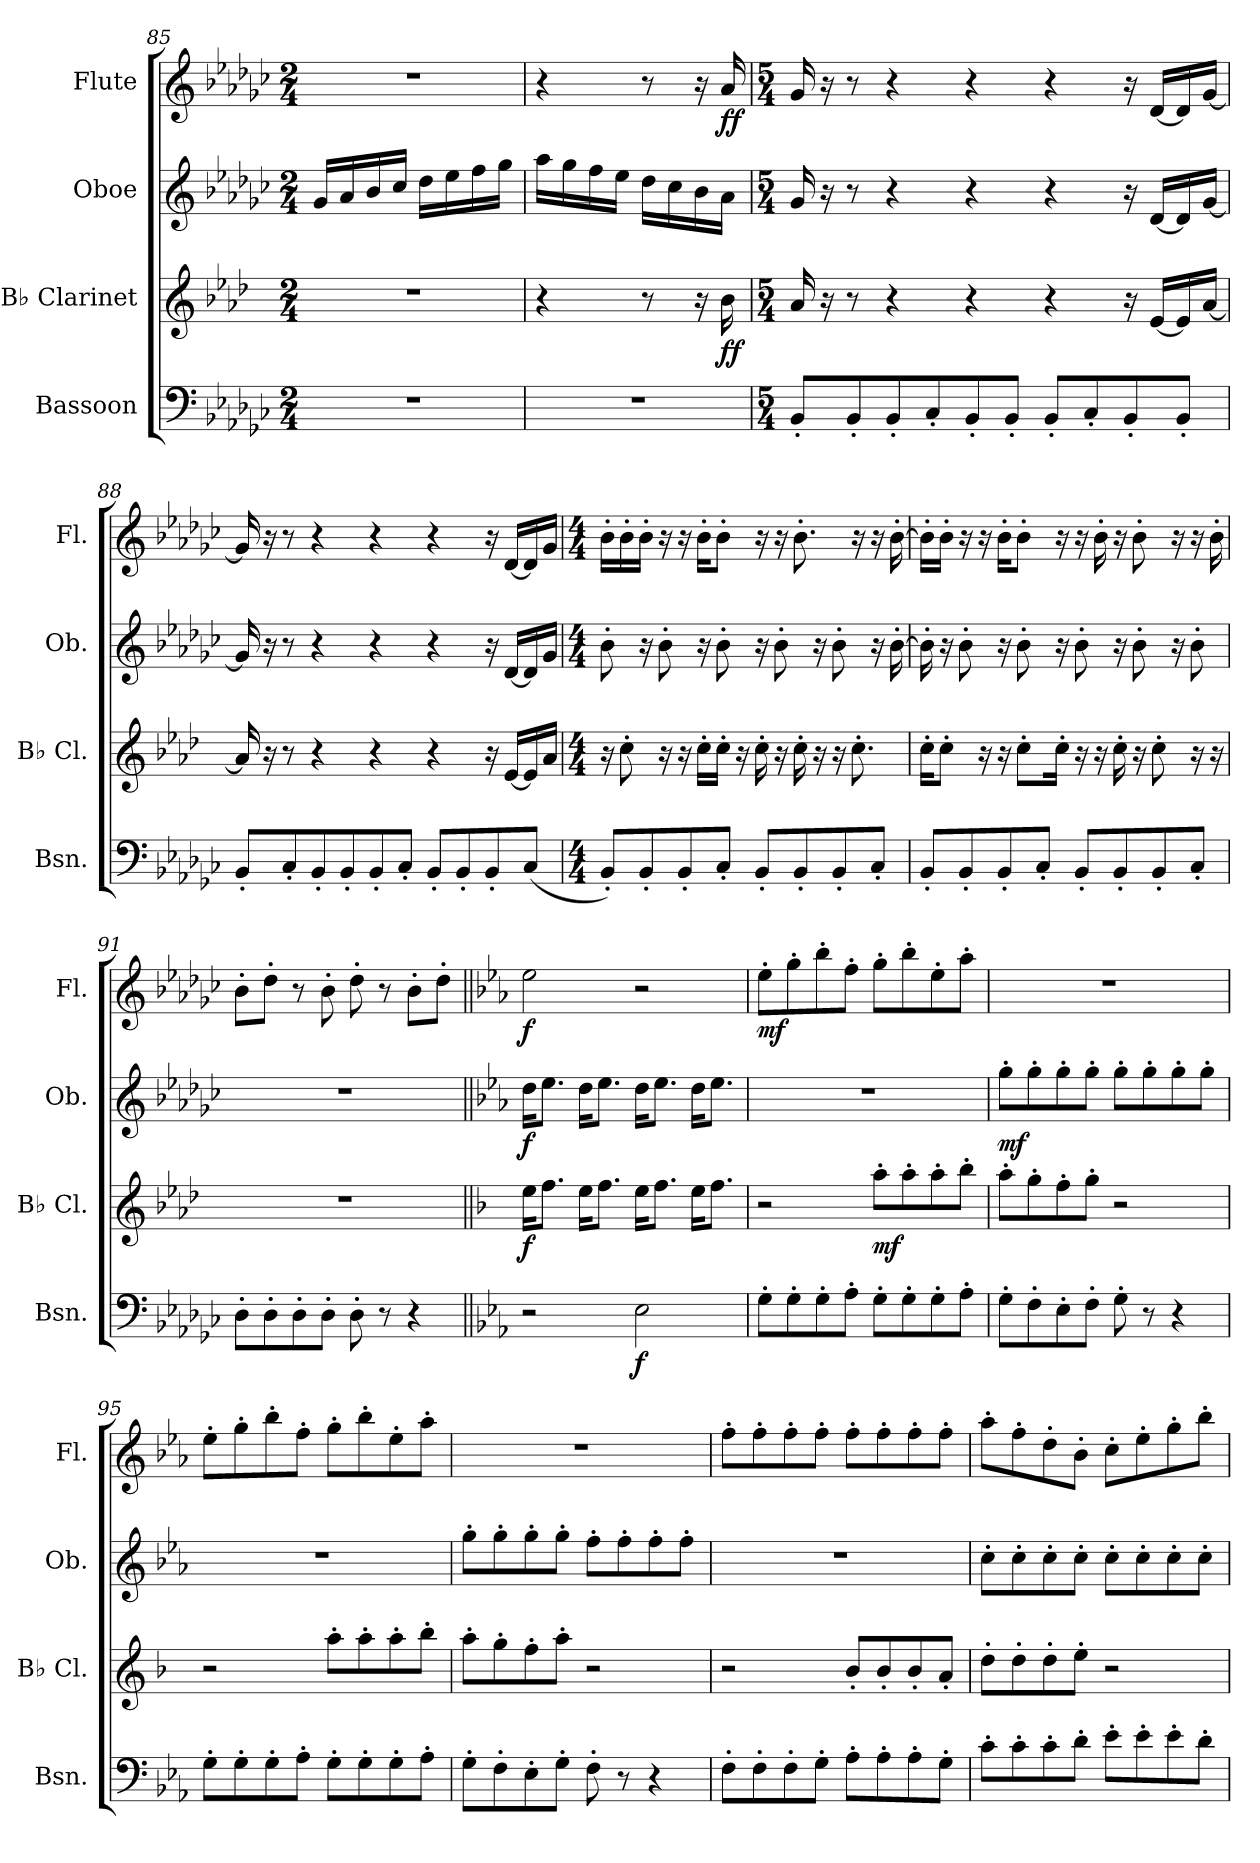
**kern	**dynam	**kern	**dynam	**kern	**dynam	**kern	**dynam
*part4	*part4	*part3	*part3	*part2	*part2	*part1	*part1
*staff4	*staff4	*staff3	*staff3	*staff2	*staff2	*staff1	*staff1
*I"Bassoon	*	*I"B♭ Clarinet	*	*I"Oboe	*	*I"Flute	*
*I'Bsn.	*	*I'B♭ Cl.	*	*I'Ob.	*	*I'Fl.	*
*clefF4	*	*clefG2	*	*clefG2	*	*clefG2	*
*	*	*ITrd1c2	*	*	*	*	*
*k[b-e-a-d-g-c-]	*	*k[b-e-a-d-g-c-]	*	*k[b-e-a-d-g-c-]	*	*k[b-e-a-d-g-c-]	*
*M2/4	*	*M2/4	*	*M2/4	*	*M2/4	*
=85	=85	=85	=85	=85	=85	=85	=85
2r	.	2r	.	16g-/LL	.	2r	.
.	.	.	.	16a-/	.	.	.
.	.	.	.	16b-/	.	.	.
.	.	.	.	16cc-/JJ	.	.	.
.	.	.	.	16dd-\LL	.	.	.
.	.	.	.	16ee-\	.	.	.
.	.	.	.	16ff\	.	.	.
.	.	.	.	16gg-\JJ	.	.	.
=86	=86	=86	=86	=86	=86	=86	=86
2r	.	4r	.	16aa-\LL	.	4r	.
.	.	.	.	16gg-\	.	.	.
.	.	.	.	16ff\	.	.	.
.	.	.	.	16ee-\JJ	.	.	.
.	.	8r	.	16dd-\LL	.	8r	.
.	.	.	.	16cc-\	.	.	.
.	.	16r	.	16b-\	.	16r	.
!	!	!	!LO:DY:b	!	!	!	!LO:DY:b
.	.	16a-\	ff	16a-\JJ	.	16a-/	ff
!!LO:LB:g=z
=87	=87	=87	=87	=87	=87	=87	=87
*M5/4	*	*M5/4	*	*M5/4	*	*M5/4	*
8BB-'/L	.	16g-/	.	16g-/	.	16g-/	.
.	.	16r	.	16r	.	16r	.
8BB-'/	.	8r	.	8r	.	8r	.
8BB-'/	.	4r	.	4r	.	4r	.
8C-'/	.	.	.	.	.	.	.
8BB-'/	.	4r	.	4r	.	4r	.
8BB-'/J	.	.	.	.	.	.	.
8BB-'/L	.	4r	.	4r	.	4r	.
8C-'/	.	.	.	.	.	.	.
8BB-'/	.	16r	.	16r	.	16r	.
.	.	[16d-/LL	.	[16d-/LL	.	[16d-/LL	.
8BB-'/J	.	16d-/]	.	16d-/]	.	16d-/]	.
.	.	[16g-/JJ	.	[16g-/JJ	.	[16g-/JJ	.
=88	=88	=88	=88	=88	=88	=88	=88
8BB-'/L	.	16g-/]	.	16g-/]	.	16g-/]	.
.	.	16r	.	16r	.	16r	.
8C-'/	.	8r	.	8r	.	8r	.
8BB-'/	.	4r	.	4r	.	4r	.
8BB-'/	.	.	.	.	.	.	.
8BB-'/	.	4r	.	4r	.	4r	.
8C-'/J	.	.	.	.	.	.	.
8BB-'/L	.	4r	.	4r	.	4r	.
8BB-'/	.	.	.	.	.	.	.
8BB-'/	.	16r	.	16r	.	16r	.
.	.	[16d-/LL	.	[16d-/LL	.	[16d-/LL	.
(<8C-/J	.	16d-/]	.	16d-/]	.	16d-/]	.
.	.	16g-/JJ	.	16g-/JJ	.	16g-/JJ	.
!!LO:LB:g=z
=89	=89	=89	=89	=89	=89	=89	=89
*M4/4	*	*M4/4	*	*M4/4	*	*M4/4	*
8BB-'/L)	.	16r	.	8b-'\	.	16b-'\LL	.
.	.	8b-'\	.	.	.	16b-'\	.
8BB-'/	.	.	.	16r	.	16b-'\JJ	.
.	.	16r	.	8b-'\	.	16r	.
8BB-'/	.	16r	.	.	.	16r	.
.	.	16b-'\LL	.	16r	.	16b-'\KL	.
8C-'/J	.	16b-'\JJ	.	8b-'\	.	8b-'\J	.
.	.	16r	.	.	.	.	.
8BB-'/L	.	16b-'\	.	16r	.	16r	.
.	.	16r	.	8b-'\	.	16r	.
8BB-'/	.	16b-'\	.	.	.	8.b-'\	.
.	.	16r	.	16r	.	.	.
8BB-'/	.	16r	.	8b-'\	.	.	.
.	.	8.b-'\	.	.	.	16r	.
8C-'/J	.	.	.	16r	.	16r	.
.	.	.	.	[16b-'\	.	[16b-'\	.
=90	=90	=90	=90	=90	=90	=90	=90
8BB-'/L	.	16b-'\KL	.	16b-'\]	.	16b-'\LL]	.
.	.	8b-'\J	.	16r	.	16b-'\JJ	.
8BB-'/	.	.	.	8b-'\	.	16r	.
.	.	16r	.	.	.	16r	.
8BB-'/	.	16r	.	16r	.	16b-'\KL	.
.	.	8b-'\L	.	8b-'\	.	8b-'\J	.
8C-'/J	.	.	.	.	.	.	.
.	.	16b-'\Jk	.	16r	.	16r	.
8BB-'/L	.	16r	.	8b-'\	.	16r	.
.	.	16r	.	.	.	16b-'\	.
8BB-'/	.	16b-'\	.	16r	.	16r	.
.	.	16r	.	8b-'\	.	8b-'\	.
8BB-'/	.	8b-'\	.	.	.	.	.
.	.	.	.	16r	.	16r	.
8C-'/J	.	16r	.	8b-'\	.	16r	.
.	.	16r	.	.	.	16b-'\	.
=91	=91	=91	=91	=91	=91	=91	=91
8D-'\L	.	1r	.	1r	.	8b-'\L	.
8D-'\	.	.	.	.	.	8dd-'\J	.
8D-'\	.	.	.	.	.	8r	.
8D-'\J	.	.	.	.	.	8b-'\	.
8D-'\	.	.	.	.	.	8dd-'\	.
8r	.	.	.	.	.	8r	.
4r	.	.	.	.	.	8b-'\L	.
.	.	.	.	.	.	8dd-'\J	.
!!LO:PB:g=z
=92||	=92||	=92||	=92||	=92||	=92||	=92||	=92||
*k[b-e-a-]	*	*k[b-e-a-]	*	*k[b-e-a-]	*	*k[b-e-a-]	*
!	!	!	!LO:DY:b	!	!LO:DY:b	!	!LO:DY:b
2r	.	16dd\KL	f	16dd\KL	f	2ee-\	f
.	.	8.ee-\J	.	8.ee-\J	.	.	.
.	.	16dd\KL	.	16dd\KL	.	.	.
.	.	8.ee-\J	.	8.ee-\J	.	.	.
!	!LO:DY:b	!	!	!	!	!	!
2E-\	f	16dd\KL	.	16dd\KL	.	2r	.
.	.	8.ee-\J	.	8.ee-\J	.	.	.
.	.	16dd\KL	.	16dd\KL	.	.	.
.	.	8.ee-\J	.	8.ee-\J	.	.	.
=93	=93	=93	=93	=93	=93	=93	=93
!	!	!	!	!	!	!	!LO:DY:b
8G'\L	.	2r	.	1r	.	8ee-'\L	mf
8G'\	.	.	.	.	.	8gg'\	.
8G'\	.	.	.	.	.	8bb-'\	.
8A-'\J	.	.	.	.	.	8ff'\J	.
!	!	!	!LO:DY:b	!	!	!	!
8G'\L	.	8gg'\L	mf	.	.	8gg'\L	.
8G'\	.	8gg'\	.	.	.	8bb-'\	.
8G'\	.	8gg'\	.	.	.	8ee-'\	.
8A-'\J	.	8aa-'\J	.	.	.	8aa-'\J	.
=94	=94	=94	=94	=94	=94	=94	=94
!	!	!	!	!	!LO:DY:b	!	!
8G'\L	.	8gg'\L	.	8gg'\L	mf	1r	.
8F'\	.	8ff'\	.	8gg'\	.	.	.
8E-'\	.	8ee-'\	.	8gg'\	.	.	.
8F'\J	.	8ff'\J	.	8gg'\J	.	.	.
8G'\	.	2r	.	8gg'\L	.	.	.
8r	.	.	.	8gg'\	.	.	.
4r	.	.	.	8gg'\	.	.	.
.	.	.	.	8gg'\J	.	.	.
=95	=95	=95	=95	=95	=95	=95	=95
8G'\L	.	2r	.	1r	.	8ee-'\L	.
8G'\	.	.	.	.	.	8gg'\	.
8G'\	.	.	.	.	.	8bb-'\	.
8A-'\J	.	.	.	.	.	8ff'\J	.
8G'\L	.	8gg'\L	.	.	.	8gg'\L	.
8G'\	.	8gg'\	.	.	.	8bb-'\	.
8G'\	.	8gg'\	.	.	.	8ee-'\	.
8A-'\J	.	8aa-'\J	.	.	.	8aa-'\J	.
!!LO:LB:g=z
=96	=96	=96	=96	=96	=96	=96	=96
8G'\L	.	8gg'\L	.	8gg'\L	.	1r	.
8F'\	.	8ff'\	.	8gg'\	.	.	.
8E-'\	.	8ee-'\	.	8gg'\	.	.	.
8G'\J	.	8gg'\J	.	8gg'\J	.	.	.
8F'\	.	2r	.	8ff'\L	.	.	.
8r	.	.	.	8ff'\	.	.	.
4r	.	.	.	8ff'\	.	.	.
.	.	.	.	8ff'\J	.	.	.
=97	=97	=97	=97	=97	=97	=97	=97
8F'\L	.	2r	.	1r	.	8ff'\L	.
8F'\	.	.	.	.	.	8ff'\	.
8F'\	.	.	.	.	.	8ff'\	.
8G'\J	.	.	.	.	.	8ff'\J	.
8A-'\L	.	8a-'/L	.	.	.	8ff'\L	.
8A-'\	.	8a-'/	.	.	.	8ff'\	.
8A-'\	.	8a-'/	.	.	.	8ff'\	.
8G'\J	.	8g'/J	.	.	.	8ff'\J	.
=98	=98	=98	=98	=98	=98	=98	=98
8c'\L	.	8cc'\L	.	8cc'\L	.	8aa-'\L	.
8c'\	.	8cc'\	.	8cc'\	.	8ff'\	.
8c'\	.	8cc'\	.	8cc'\	.	8dd'\	.
8d'\J	.	8dd'\J	.	8cc'\J	.	8b-'\J	.
8e-'\L	.	2r	.	8cc'\L	.	8cc'\L	.
8e-'\	.	.	.	8cc'\	.	8ee-'\	.
8e-'\	.	.	.	8cc'\	.	8gg'\	.
8d'\J	.	.	.	8cc'\J	.	8bb-'\J	.
=	=	=	=	=	=	=	=
*-	*-	*-	*-	*-	*-	*-	*-
